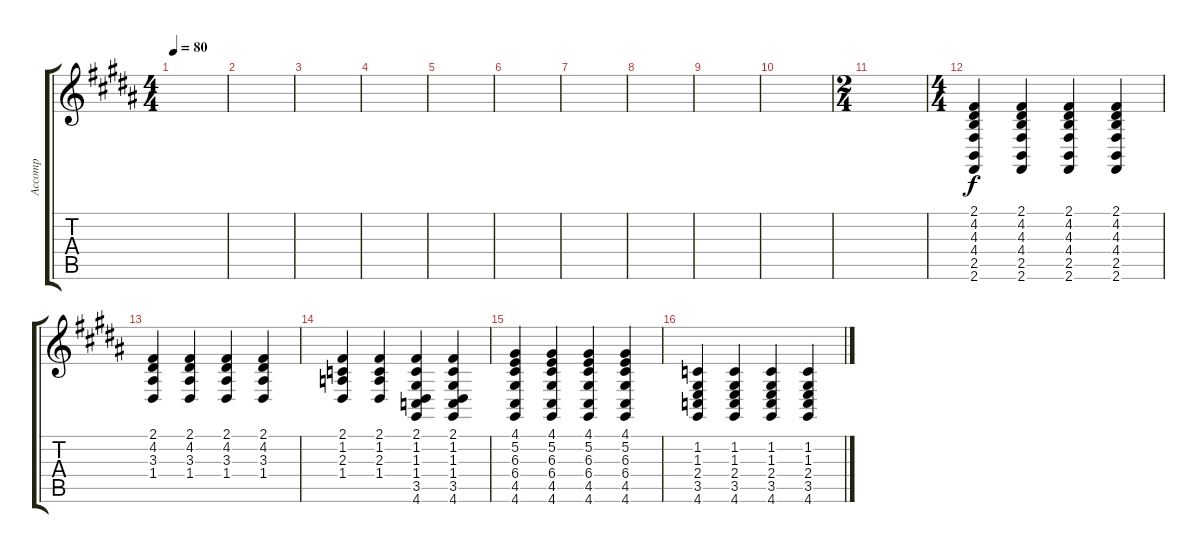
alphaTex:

\track ("Accomp" "Accomp") {instrument acousticgrandpiano}
\staff {score tabs}
\tuning (E4 B3 G3 D3 A2 E2) {hide}
\ts (4 4)
\tempo 80
\clef g2
\ks b
|
|
|
|
|
|
|
|
|
|
\ts (2 4)
|
\ts (4 4)
(2.1 4.2 4.3 4.4 2.5 2.6).4 (2.1 4.2 4.3 4.4 2.5 2.6).4 (2.1 4.2 4.3 4.4 2.5 2.6).4 (2.1 4.2 4.3 4.4 2.5 2.6).4 |
(2.1 4.2 3.3 1.4).4 (2.1 4.2 3.3 1.4).4 (2.1 4.2 3.3 1.4).4 (2.1 4.2 3.3 1.4).4 |
(2.1 1.2 2.3 1.4).4 (2.1 1.2 2.3 1.4).4 (2.1 1.2 1.3 1.4 3.5 4.6).4 (2.1 1.2 1.3 1.4 3.5 4.6).4 |
(4.1 5.2 6.3 6.4 4.5 4.6).4 (4.1 5.2 6.3 6.4 4.5 4.6).4 (4.1 5.2 6.3 6.4 4.5 4.6).4 (4.1 5.2 6.3 6.4 4.5 4.6).4 |
(1.2 1.3 2.4 3.5 4.6).4 (1.2 1.3 2.4 3.5 4.6).4 (1.2 1.3 2.4 3.5 4.6).4 (1.2 1.3 2.4 3.5 4.6).4
